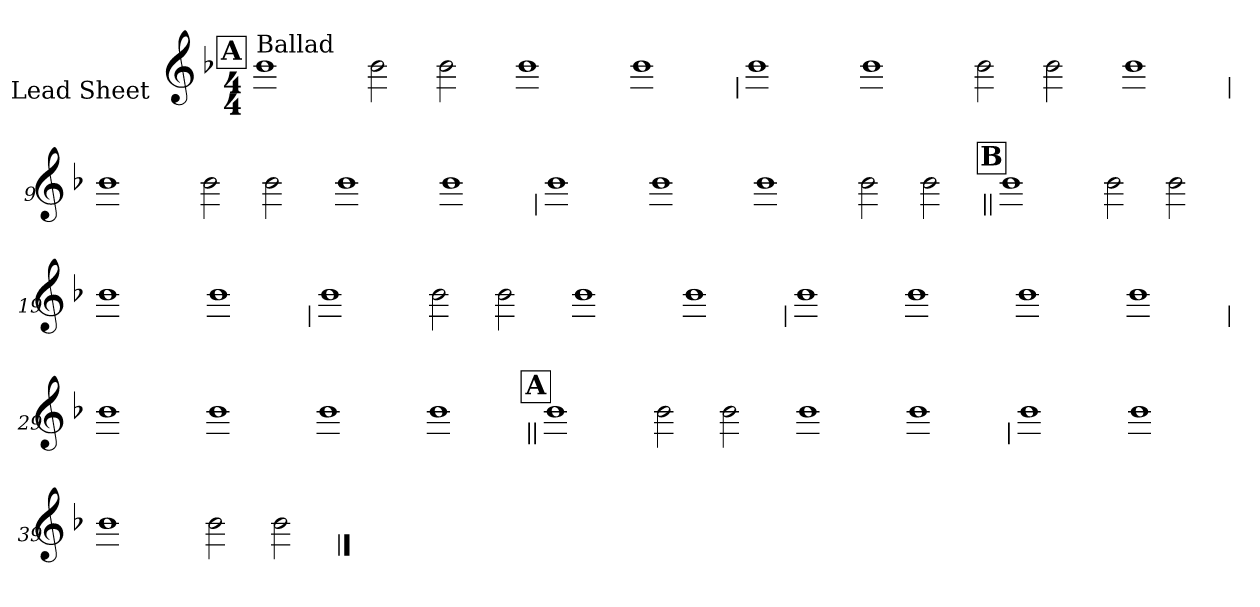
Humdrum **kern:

**kern
*part1
*staff1
*I"Lead Sheet
*stria0
*clefG2
*k[b-]
*F:
*M4/4
!!LO:REH:place=s1:a:t=A
=1||
!LO:TX:a:t=Ballad
1b-
=2-
2b-
2b-
=3-
1b-
=4-
1b-
!!LO:LB:g=z
=5
1b-
=6-
1b-
=7-
2b-
2b-
=8-
1b-
!!LO:LB:g=z
=9
1b-
=10-
2b-
2b-
=11-
1b-
=12-
1b-
!!LO:LB:g=z
=13
1b-
=14-
1b-
=15-
1b-
=16-
2b-
2b-
!!LO:LB:g=z
!!LO:REH:place=s1:a:t=B
=17||
1b-
=18-
2b-
2b-
=19-
1b-
=20-
1b-
!!LO:LB:g=z
=21
1b-
=22-
2b-
2b-
=23-
1b-
=24-
1b-
!!LO:LB:g=z
=25
1b-
=26-
1b-
=27-
1b-
=28-
1b-
!!LO:LB:g=z
=29
1b-
=30-
1b-
=31-
1b-
=32-
1b-
!!LO:LB:g=z
!!LO:REH:place=s1:a:t=A
=33||
1b-
=34-
2b-
2b-
=35-
1b-
=36-
1b-
!!LO:LB:g=z
=37
1b-
=38-
1b-
=39-
1b-
=40-
2b-
2b-
==
*-
